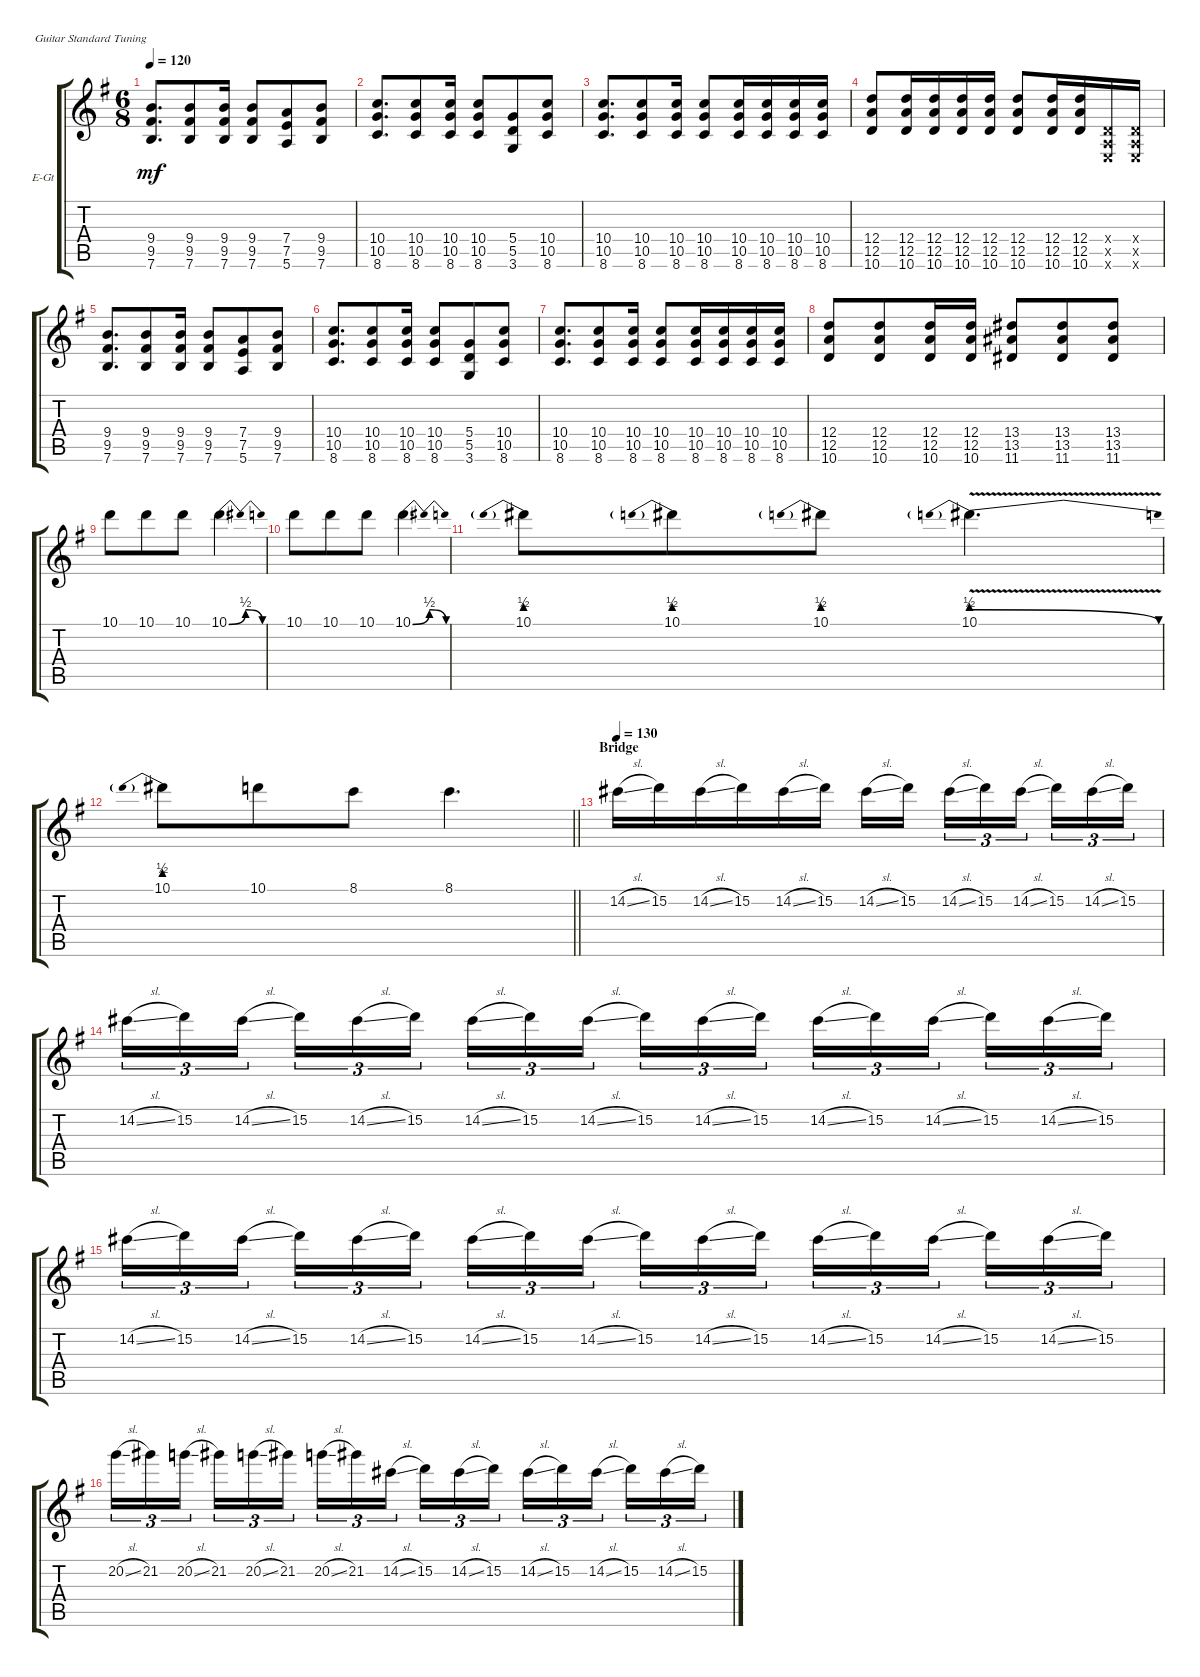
\bracketExtendMode groupsimilarinstruments
\firstSystemTrackNameOrientation horizontal
\otherSystemsTrackNameOrientation horizontal
\track ("guitar drive (Artur Potemkin)" "E-Gt") {instrument electricguitarclean}
\staff {score tabs}
\tuning (E4 B3 G3 D3 A2 E2)
\ts (6 8)
\tempo 120
\clef g2
\scale
0.333333
\ks eminor
(9.4 9.5 7.6).8{d dy mf} (9.4 9.5 7.6).8 (9.4 9.5 7.6).16 (9.4 9.5 7.6).8 (7.4 7.5 5.6).8 (9.4 9.5 7.6).8 |
\scale
0.333333 (10.4 10.5 8.6).8{d} (8.6 10.5 10.4).8 (8.6 10.5 10.4).16 (8.6 10.5 10.4).8 (5.5 5.4 3.6).8 (8.6 10.5 10.4).8 |
\scale
0.333333 (10.4 10.5 8.6).8{d} (8.6 10.5 10.4).8 (8.6 10.5 10.4).16 (8.6 10.5 10.4).8 (10.5 10.4 8.6).16 (8.6 10.5 10.4).16 (8.6 10.5 10.4).16 (10.4 10.5 8.6).16 |
\scale
0.333333 (12.4 12.5 10.6).8 (12.4 12.5 10.6).16 (12.4 12.5 10.6).16 (12.4 12.5 10.6).16 (12.4 12.5 10.6).16 (12.4 12.5 10.6).8 (12.4 12.5 10.6).16 (12.4 12.5 10.6).16 (0.4{x} 0.5{x} 0.6{x}).16 (0.6{x} 0.5{x} 0.4{x}).16 |
\scale
0.333333 (9.4 9.5 7.6).8{d} (9.4 9.5 7.6).8 (9.4 9.5 7.6).16 (9.4 9.5 7.6).8 (7.4 7.5 5.6).8 (9.4 9.5 7.6).8 |
\scale
0.333333 (10.4 10.5 8.6).8{d} (8.6 10.5 10.4).8 (8.6 10.5 10.4).16 (8.6 10.5 10.4).8 (5.5 5.4 3.6).8 (8.6 10.5 10.4).8 |
\scale
0.333333 (10.4 10.5 8.6).8{d} (8.6 10.5 10.4).8 (8.6 10.5 10.4).16 (8.6 10.5 10.4).8 (10.5 10.4 8.6).16 (8.6 10.5 10.4).16 (8.6 10.5 10.4).16 (10.4 10.5 8.6).16 |
\scale
0.333333 (12.4 12.5 10.6).8 (12.4 12.5 10.6).8 (12.4 12.5 10.6).16 (10.6 12.5 12.4).16 (11.6 13.5 13.4).8 (13.4 13.5 11.6).8 (13.5 13.4 11.6).8 |
\scale
0.333333 10.1.8 10.1.8 10.1.8 10.1{be (bendrelease 0 0 10.799999999999999 2 48 2 59.4 0)}.4{d} |
\scale
0.333333 10.1.8 10.1.8 10.1.8 10.1{be (bendrelease 0 0 10.799999999999999 2 48 2 59.4 0)}.4{d} |
\scale
0.333333 10.1{be (prebend 0 2 60 2)}.8 10.1{be (prebend 0 2 60 2)}.8 10.1{be (prebend 0 2 60 2)}.8 10.1{be (prebendrelease 0 2 55.8 0) v}.4{d} |
\scale
0.333333
\barLineRight lightlight
10.1{be (prebend 0 2 60 2)}.8 10.1.8 8.1.8 8.1.4{d} |
\section ("" "Bridge")
\tempo 130
\scale
0.333333 14.2{sl}.16 15.2.16 14.2{sl}.16 15.2.16 14.2{sl}.16 15.2.16 14.2{sl}.16 15.2.16 14.2{sl}.16{tu (3 2)} 15.2.16{tu (3 2)} 14.2{sl}.16{tu (3 2)} 15.2.16{tu (3 2)} 14.2{sl}.16{tu (3 2)} 15.2.16{tu (3 2)} |
\scale
0.333333 14.2{sl}.16{tu (3 2)} 15.2.16{tu (3 2)} 14.2{sl}.16{tu (3 2)} 15.2.16{tu (3 2)} 14.2{sl}.16{tu (3 2)} 15.2.16{tu (3 2)} 14.2{sl}.16{tu (3 2)} 15.2.16{tu (3 2)} 14.2{sl}.16{tu (3 2)} 15.2.16{tu (3 2)} 14.2{sl}.16{tu (3 2)} 15.2.16{tu (3 2)} 14.2{sl}.16{tu (3 2)} 15.2.16{tu (3 2)} 14.2{sl}.16{tu (3 2)} 15.2.16{tu (3 2)} 14.2{sl}.16{tu (3 2)} 15.2.16{tu (3 2)} |
\scale
0.333333 14.2{sl}.16{tu (3 2)} 15.2.16{tu (3 2)} 14.2{sl}.16{tu (3 2)} 15.2.16{tu (3 2)} 14.2{sl}.16{tu (3 2)} 15.2.16{tu (3 2)} 14.2{sl}.16{tu (3 2)} 15.2.16{tu (3 2)} 14.2{sl}.16{tu (3 2)} 15.2.16{tu (3 2)} 14.2{sl}.16{tu (3 2)} 15.2.16{tu (3 2)} 14.2{sl}.16{tu (3 2)} 15.2.16{tu (3 2)} 14.2{sl}.16{tu (3 2)} 15.2.16{tu (3 2)} 14.2{sl}.16{tu (3 2)} 15.2.16{tu (3 2)} |
\scale
0.333333 20.2{sl}.16{tu (3 2)} 21.2.16{tu (3 2)} 20.2{sl}.16{tu (3 2)} 21.2.16{tu (3 2)} 20.2{sl}.16{tu (3 2)} 21.2.16{tu (3 2)} 20.2{sl}.16{tu (3 2)} 21.2.16{tu (3 2)} 14.2{sl}.16{tu (3 2)} 15.2.16{tu (3 2)} 14.2{sl}.16{tu (3 2)} 15.2.16{tu (3 2)} 14.2{sl}.16{tu (3 2)} 15.2.16{tu (3 2)} 14.2{sl}.16{tu (3 2)} 15.2.16{tu (3 2)} 14.2{sl}.16{tu (3 2)} 15.2.16{tu (3 2)}
